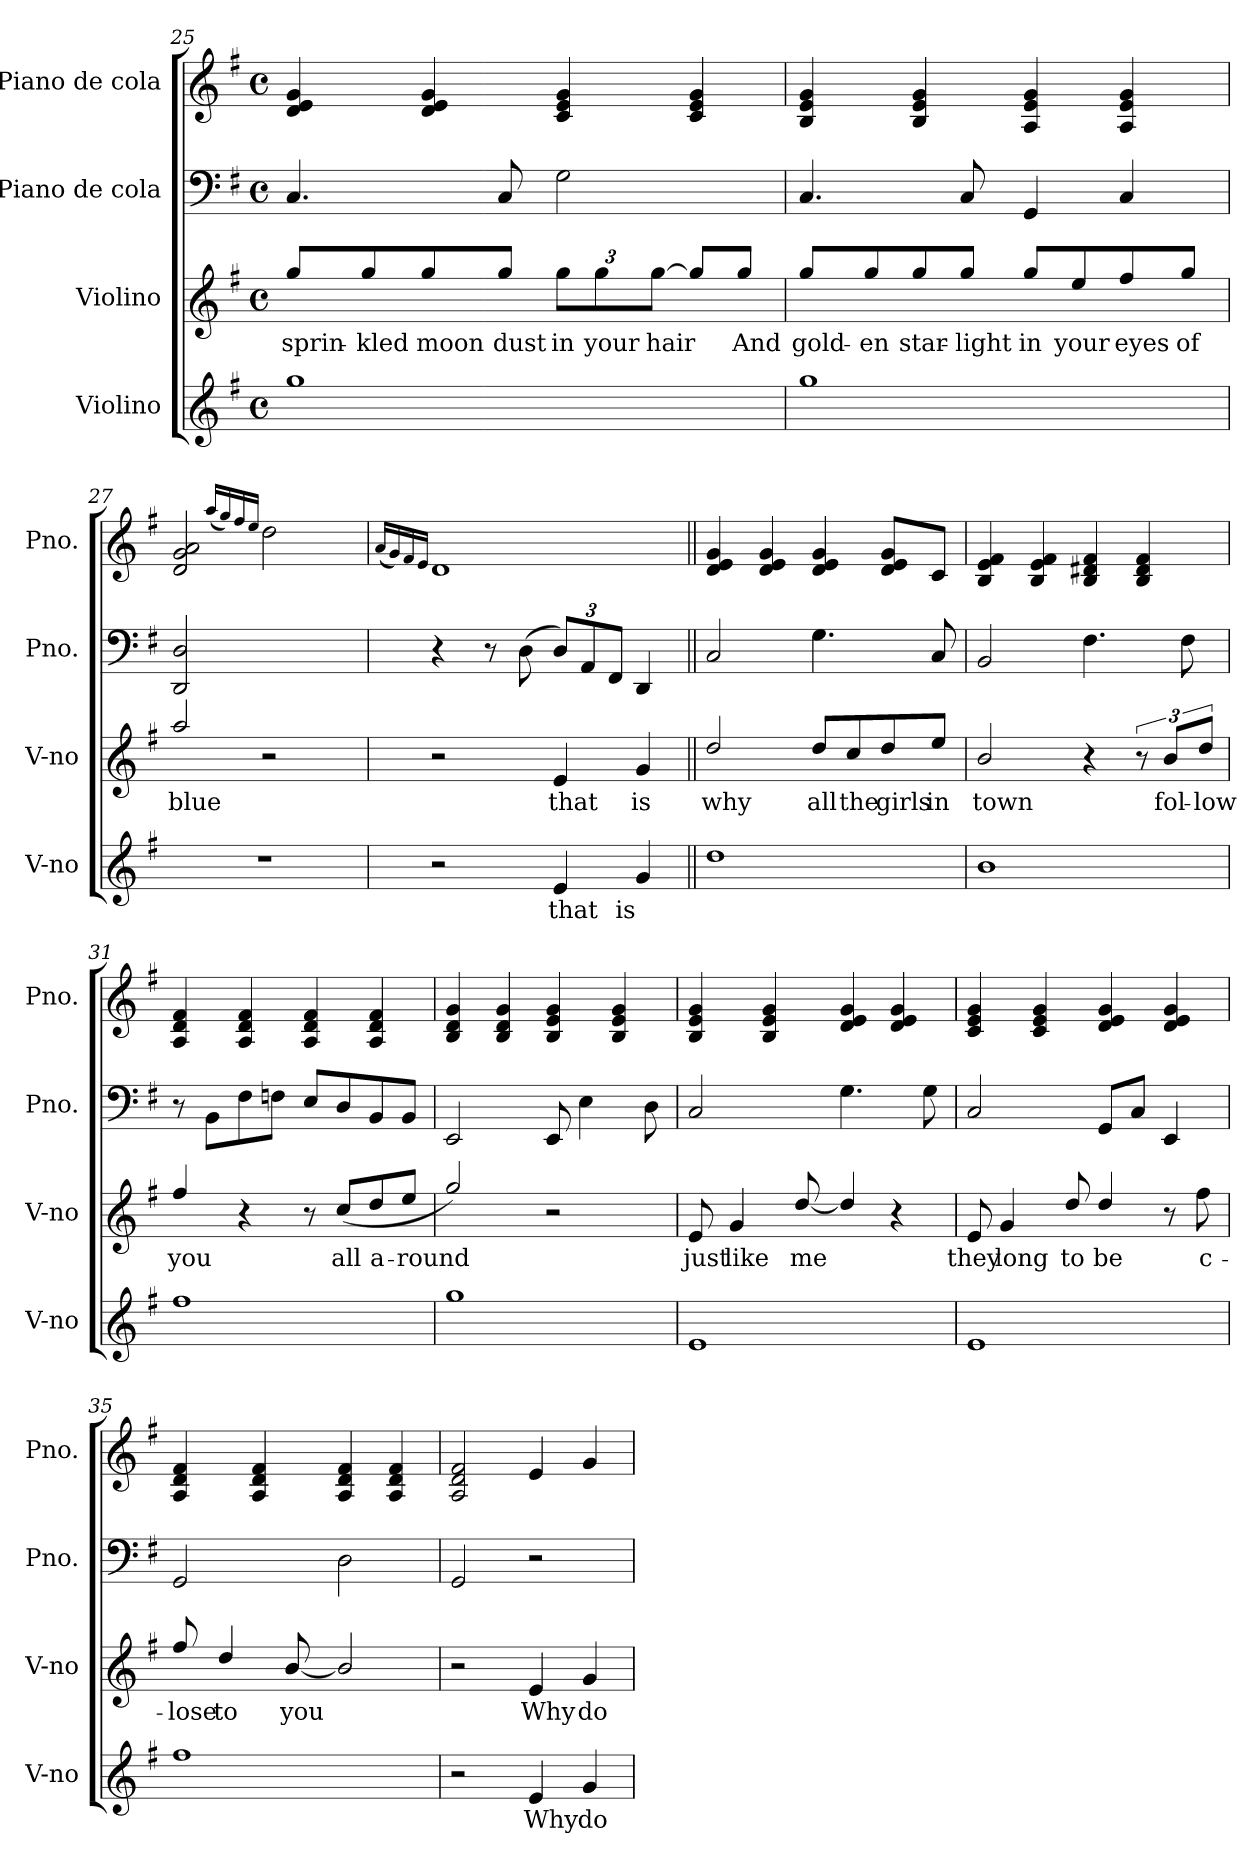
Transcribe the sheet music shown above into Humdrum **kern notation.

**kern	**text	**kern	**text	**kern	**kern
*part4	*part4	*part3	*part3	*part2	*part1
*staff4	*staff4	*staff3	*staff3	*staff2	*staff1
*I"Violino	*	*I"Violino	*	*I"Piano de cola	*I"Piano de cola
*I'V-no	*	*I'V-no	*	*I'Pno.	*I'Pno.
*clefG2	*	*clefG2	*	*clefF4	*clefG2
*k[f#]	*	*k[f#]	*	*k[f#]	*k[f#]
*M4/4	*	*M4/4	*	*M4/4	*M4/4
*met(c)	*	*met(c)	*	*met(c)	*met(c)
=25	=25	=25	=25	=25	=25
!	!	!	!LO:LY:b	!	!
1gg	.	8gg/L	sprin-	4.C/	4d/ 4e/ 4g/
!	!	!	!LO:LY:b	!	!
.	.	8gg/	-kled	.	.
!	!	!	!LO:LY:b	!	!
.	.	8gg/	moon	.	4d/ 4e/ 4g/
!	!	!	!LO:LY:b	!	!
.	.	8gg/J	dust	8C/	.
*	*	*Xbrackettup	*	*	*
!	!	!	!LO:LY:b	!	!
.	.	12gg\L	in	2G\	4c/ 4e/ 4g/
!	!	!	!LO:LY:b	!	!
.	.	12gg\	your	.	.
!	!	!	!LO:LY:b	!	!
.	.	[12gg\J	hair	.	.
.	.	8gg/L]	.	.	4c/ 4e/ 4g/
!	!	!	!LO:LY:b	!	!
.	.	8gg/J	And	.	.
=26	=26	=26	=26	=26	=26
!	!	!	!LO:LY:b	!	!
1gg	.	8gg/L	gold-	4.C/	4B/ 4e/ 4g/
!	!	!	!LO:LY:b	!	!
.	.	8gg/	-en	.	.
!	!	!	!LO:LY:b	!	!
.	.	8gg/	star-	.	4B/ 4e/ 4g/
!	!	!	!LO:LY:b	!	!
.	.	8gg/J	-light	8C/	.
!	!	!	!LO:LY:b	!	!
.	.	8gg/L	in	4GG/	4A/ 4e/ 4g/
!	!	!	!LO:LY:b	!	!
.	.	8ee/	your	.	.
!	!	!	!LO:LY:b	!	!
.	.	8ff#/	eyes	4C/	4A/ 4e/ 4g/
!	!	!	!LO:LY:b	!	!
.	.	8gg/J	of	.	.
!!LO:LB:g=z
=27	=27	=27	=27	=27	=27
!	!	!	!LO:LY:b	!	!
1r	.	2aa/	blue	2DD/ 2D/	2d/ 2g/ 2a/
.	.	.	.	.	(16qaa/LL
.	.	.	.	.	16qgg/)
.	.	.	.	.	16qff#/
.	.	.	.	.	16qee/JJ
.	.	2r	.	4ryy	2dd\
.	.	.	.	4ryy	.
=28	=28	=28	=28	=28	=28
.	.	.	.	.	(16qa/LL
.	.	.	.	.	16qg/)
.	.	.	.	.	16qf#/
.	.	.	.	.	16qe/JJ
2r	.	2r	.	4r	1d
.	.	.	.	8r	.
.	.	.	.	(8D\	.
!	!LO:LY:b	!	!LO:LY:b	!	!
*	*	*	*	*Xbrackettup	*
4e/	that	4e/	that	12D/L)	.
.	.	.	.	12AA/	.
.	.	.	.	12FF#/J	.
!	!LO:LY:b	!	!LO:LY:b	!	!
4g/	is	4g/	is	4DD/	.
=29||	=29||	=29||	=29||	=29||	=29||
!	!	!	!LO:LY:b	!	!
1dd	.	2dd/	why	2C/	4d/ 4e/ 4g/
.	.	.	.	.	4d/ 4e/ 4g/
!	!	!	!LO:LY:b	!	!
.	.	8dd/L	all	4.G\	4d/ 4e/ 4g/
!	!	!	!LO:LY:b	!	!
.	.	8cc/	the	.	.
!	!	!	!LO:LY:b	!	!
.	.	8dd/	girls	.	8d/ 8e/ 8g/L
!	!	!	!LO:LY:b	!	!
.	.	8ee/J	in	8C/	8c/J
=30	=30	=30	=30	=30	=30
!	!	!	!LO:LY:b	!	!
1b	.	2b/	town	2BB/	4B/ 4e/ 4f#/
.	.	.	.	.	4B/ 4e/ 4f#/
.	.	4r	.	4.F#\	4B/ 4d#X/ 4f#/
*	*	*brackettup	*	*	*
.	.	12r	.	.	4B/ 4d#/ 4f#/
!	!	!	!LO:LY:b	!	!
.	.	12b/L	fol-	.	.
.	.	.	.	8F#\	.
!	!	!	!LO:LY:b	!	!
.	.	12dd/J	-low	.	.
!!LO:LB:g=z
=31	=31	=31	=31	=31	=31
!	!	!	!LO:LY:b	!	!
1ff#	.	4ff#/	you	8r	4A/ 4d/ 4f#/
.	.	.	.	8BB\L	.
.	.	4r	.	8F#\	4A/ 4d/ 4f#/
.	.	.	.	8Fn\J	.
.	.	8r	.	8E/L	4A/ 4d/ 4f#/
!	!	!	!LO:LY:b	!	!
.	.	(8cc/L	all	8D/	.
!	!	!	!LO:LY:b	!	!
.	.	8dd/	a-	8BB/	4A/ 4d/ 4f#/
!	!	!	!LO:LY:b	!	!
.	.	8ee/J	-round	8BB/J	.
=32	=32	=32	=32	=32	=32
1gg	.	2gg/)	.	2EE/	4B/ 4d/ 4g/
.	.	.	.	.	4B/ 4d/ 4g/
.	.	2r	.	8EE/	4B/ 4e/ 4g/
.	.	.	.	4E\	.
.	.	.	.	.	4B/ 4e/ 4g/
.	.	.	.	8D\	.
=33	=33	=33	=33	=33	=33
!	!	!	!LO:LY:b	!	!
1e	.	8e/	just	2C/	4B/ 4e/ 4g/
!	!	!	!LO:LY:b	!	!
.	.	4g/	like	.	.
.	.	.	.	.	4B/ 4e/ 4g/
!	!	!	!LO:LY:b	!	!
.	.	[8dd/	me	.	.
.	.	4dd/]	.	4.G\	4d/ 4e/ 4g/
.	.	4r	.	.	4d/ 4e/ 4g/
.	.	.	.	8G\	.
=34	=34	=34	=34	=34	=34
!	!	!	!LO:LY:b	!	!
1e	.	8e/	they	2C/	4c/ 4e/ 4g/
!	!	!	!LO:LY:b	!	!
.	.	4g/	long	.	.
.	.	.	.	.	4c/ 4e/ 4g/
!	!	!	!LO:LY:b	!	!
.	.	8dd/	to	.	.
!	!	!	!LO:LY:b	!	!
.	.	4dd/	be	8GG/L	4d/ 4e/ 4g/
.	.	.	.	8C/J	.
.	.	8r	.	4EE/	4d/ 4e/ 4g/
!	!	!	!LO:LY:b	!	!
.	.	8ff#\	c-	.	.
!!LO:PB:g=z
=35	=35	=35	=35	=35	=35
!	!	!	!LO:LY:b	!	!
1ff#	.	8ff#/	-lose	2GG/	4A/ 4d/ 4f#/
!	!	!	!LO:LY:b	!	!
.	.	4dd/	to	.	.
.	.	.	.	.	4A/ 4d/ 4f#/
!	!	!	!LO:LY:b	!	!
.	.	[8b/	you	.	.
.	.	2b/]	.	2D\	4A/ 4d/ 4f#/
.	.	.	.	.	4A/ 4d/ 4f#/
=36	=36	=36	=36	=36	=36
2r	.	2r	.	2GG/	2A/ 2d/ 2f#/
!	!LO:LY:b	!	!LO:LY:b	!	!
4e/	Why	4e/	Why	2r	4e/
!	!LO:LY:b	!	!LO:LY:b	!	!
4g/	do	4g/	do	.	4g/
=	=	=	=	=	=
*-	*-	*-	*-	*-	*-
